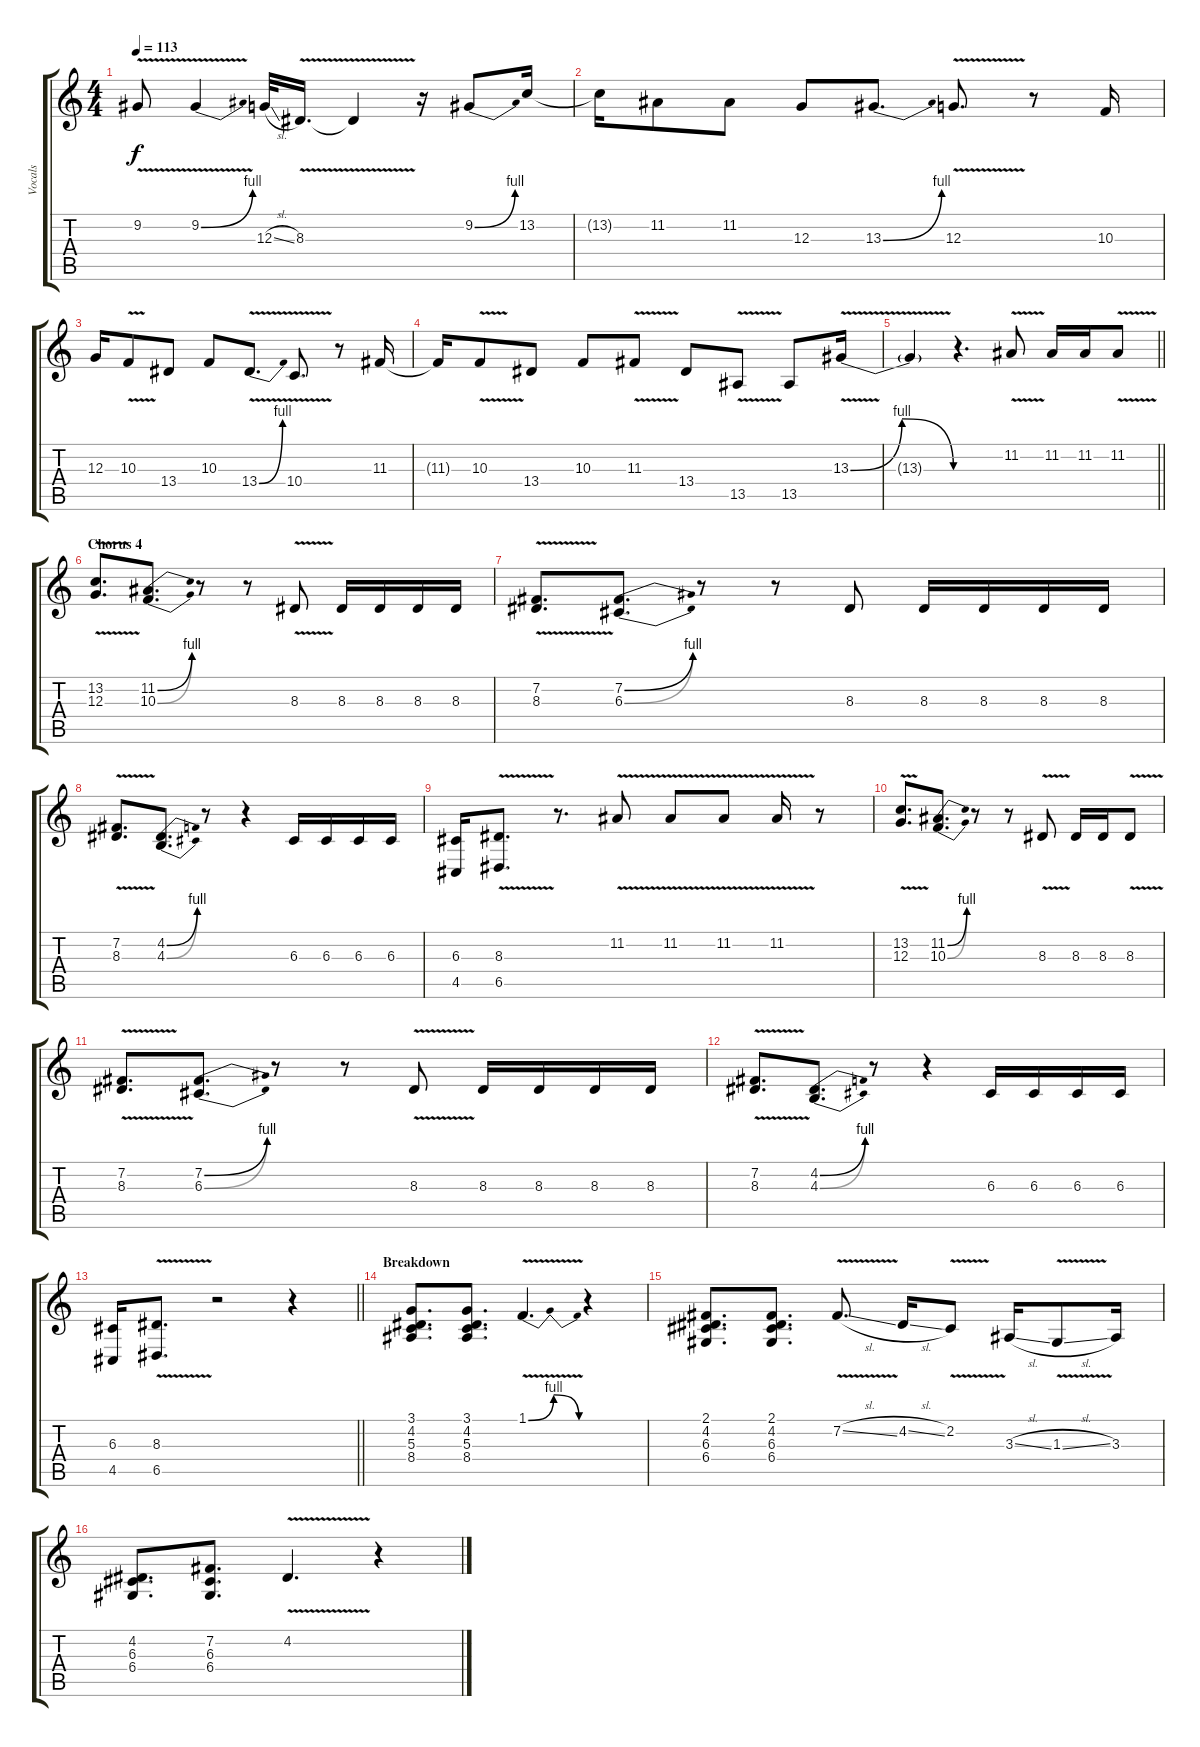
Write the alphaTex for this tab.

\track ("Vocals" "Vocals") {instrument trumpet bank 255}
\staff {score tabs}
\tuning (E4 B3 G3 D3 A2 E2) {hide}
\ts (4 4)
\tempo 113
\clef g2
\ks c
9.2{v}.8{dy f} 9.2{be (bend 0 0 60 4) v}.4 12.3{sl}.32 8.3{v}.16{d} 8.3{t}.4 r.16 9.2{be (bend 0 0 60 4)}.8 13.2.16 |
13.2{t}.16 11.2.8 11.2.8 12.3.8 13.3{be (bend 0 0 60 4)}.8{d} 12.3{v}.8{d} r.8 10.3.16 |
12.3.16 10.3{v}.8 13.4.8 10.3.8 13.4{be (bend 0 0 60 4) v}.8{d} 10.4{v}.8{d} r.8 11.3.16 |
11.3{t}.16 10.3{v}.8 13.4.8 10.3.8 11.3{v}.8 13.4.8 13.5{v}.8 13.5.8 13.3{be (bendrelease 0 0 15 4 52 4 60 0) v}.16 |
\barLineRight lightlight
13.3{t}.4 r.4{d} 11.2{v}.8 11.2.16 11.2.16 11.2{v}.8 |
\section ("" "Chorus 4")
(13.2{v} 12.3{v}).8{d} (11.2{be (bend 0 0 60 4)} 10.3{be (bend 0 0 60 4)}).8{d} r.8 r.8 8.3{v}.8 8.3.16 8.3.16 8.3.16 8.3.16 |
(7.2{v} 8.3{v}).8{d} (7.2{be (bend 0 0 60 4)} 6.3{be (bend 0 0 60 4)}).8{d} r.8 r.8 8.3.8 8.3.16 8.3.16 8.3.16 8.3.16 |
(7.2{v} 8.3{v}).8{d} (4.2{be (bend 0 0 60 4)} 4.3{be (bend 0 0 60 4)}).8{d} r.8 r.4 6.3.16 6.3.16 6.3.16 6.3.16 |
(6.3 4.5).16 (8.3{v} 6.5{v}).8{d} r.8{d} 11.2{v}.8 11.2{v}.8 11.2{v}.8 11.2{v}.16 r.8 |
(13.2{v} 12.3{v}).8{d} (11.2{be (bend 0 0 60 4)} 10.3{be (bend 0 0 60 4)}).8{d} r.8 r.8 8.3{v}.8 8.3.16 8.3.16 8.3{v}.8 |
(7.2{v} 8.3{v}).8{d} (7.2{be (bend 0 0 60 4)} 6.3{be (bend 0 0 60 4)}).8{d} r.8 r.8 8.3{v}.8 8.3.16 8.3.16 8.3.16 8.3.16 |
(7.2{v} 8.3{v}).8{d} (4.2{be (bend 0 0 60 4)} 4.3{be (bend 0 0 60 4)}).8{d} r.8 r.4 6.3.16 6.3.16 6.3.16 6.3.16 |
\barLineRight lightlight
(6.3 4.5).16 (8.3{v} 6.5{v}).8{d} r.2 r.4 |
\section ("" "Breakdown")
(3.1 4.2 5.3 8.4).8{d} (3.1 4.2 5.3 8.4).8{d} 1.1{be (bendrelease 0 0 8 4 52 4 60 0) v}.4{d} r.4 |
(2.1 4.2 6.3 6.4).8{d} (2.1 4.2 6.3 6.4).8{d} 7.2{v sl}.8{d} 4.2{sl}.16 2.2{v}.8 3.3{sl}.16 1.3{v sl}.8 3.3.16 |
(4.2 6.3 6.4).8{d} (7.2 6.3 6.4).8{d} 4.2{v}.4{d} r.4
